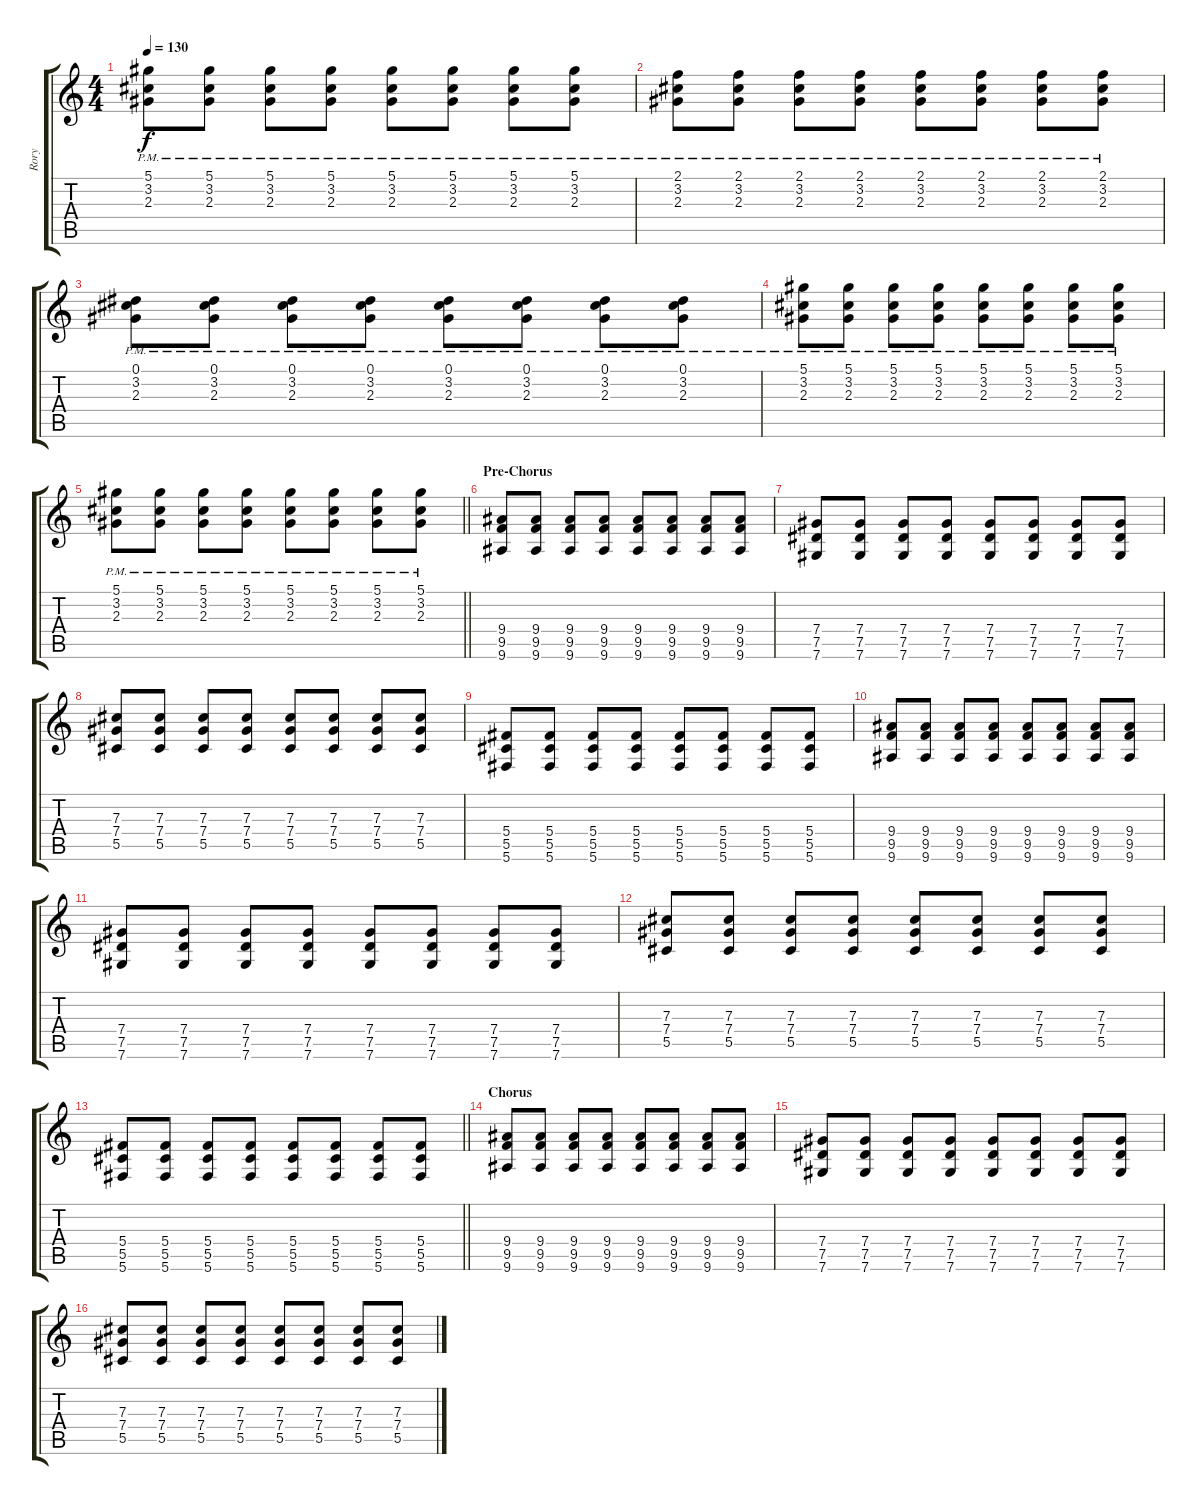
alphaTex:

\track ("Rory" "Rory") {instrument distortionguitar}
\staff {score tabs}
\tuning (Eb4 Bb3 Gb3 Db3 Ab2 Db2) {hide}
\ts (4 4)
\tempo 130
\clef g2
\ks c
(5.1{pm} 3.2{pm} 2.3{pm}).8{dy f} (5.1{pm} 3.2{pm} 2.3{pm}).8 (5.1{pm} 3.2{pm} 2.3{pm}).8 (5.1{pm} 3.2{pm} 2.3{pm}).8 (5.1{pm} 3.2{pm} 2.3{pm}).8 (5.1{pm} 3.2{pm} 2.3{pm}).8 (5.1{pm} 3.2{pm} 2.3{pm}).8 (5.1{pm} 3.2{pm} 2.3{pm}).8 |
(2.1{pm} 3.2{pm} 2.3{pm}).8 (2.1{pm} 3.2{pm} 2.3{pm}).8 (2.1{pm} 3.2{pm} 2.3{pm}).8 (2.1{pm} 3.2{pm} 2.3{pm}).8 (2.1{pm} 3.2{pm} 2.3{pm}).8 (2.1{pm} 3.2{pm} 2.3{pm}).8 (2.1{pm} 3.2{pm} 2.3{pm}).8 (2.1{pm} 3.2{pm} 2.3{pm}).8 |
(0.1{pm} 3.2{pm} 2.3{pm}).8 (0.1{pm} 3.2{pm} 2.3{pm}).8 (0.1{pm} 3.2{pm} 2.3{pm}).8 (0.1{pm} 3.2{pm} 2.3{pm}).8 (0.1{pm} 3.2{pm} 2.3{pm}).8 (0.1{pm} 3.2{pm} 2.3{pm}).8 (0.1{pm} 3.2{pm} 2.3{pm}).8 (0.1{pm} 3.2{pm} 2.3{pm}).8 |
(5.1{pm} 3.2{pm} 2.3{pm}).8 (5.1{pm} 3.2{pm} 2.3{pm}).8 (5.1{pm} 3.2{pm} 2.3{pm}).8 (5.1{pm} 3.2{pm} 2.3{pm}).8 (5.1{pm} 3.2{pm} 2.3{pm}).8 (5.1{pm} 3.2{pm} 2.3{pm}).8 (5.1{pm} 3.2{pm} 2.3{pm}).8 (5.1{pm} 3.2{pm} 2.3{pm}).8 |
\barLineRight lightlight
(5.1{pm} 3.2{pm} 2.3{pm}).8 (5.1{pm} 3.2{pm} 2.3{pm}).8 (5.1{pm} 3.2{pm} 2.3{pm}).8 (5.1{pm} 3.2{pm} 2.3{pm}).8 (5.1{pm} 3.2{pm} 2.3{pm}).8 (5.1{pm} 3.2{pm} 2.3{pm}).8 (5.1{pm} 3.2{pm} 2.3{pm}).8 (5.1{pm} 3.2{pm} 2.3{pm}).8 |
\section ("" "Pre-Chorus")
(9.4 9.5 9.6).8{instrument distortionguitar} (9.4 9.5 9.6).8 (9.4 9.5 9.6).8 (9.4 9.5 9.6).8 (9.4 9.5 9.6).8 (9.4 9.5 9.6).8 (9.4 9.5 9.6).8 (9.4 9.5 9.6).8 |
(7.4 7.5 7.6).8 (7.4 7.5 7.6).8 (7.4 7.5 7.6).8 (7.4 7.5 7.6).8 (7.4 7.5 7.6).8 (7.4 7.5 7.6).8 (7.4 7.5 7.6).8 (7.4 7.5 7.6).8 |
(7.3 7.4 5.5).8 (7.3 7.4 5.5).8 (7.3 7.4 5.5).8 (7.3 7.4 5.5).8 (7.3 7.4 5.5).8 (7.3 7.4 5.5).8 (7.3 7.4 5.5).8 (7.3 7.4 5.5).8 |
(5.4 5.5 5.6).8 (5.4 5.5 5.6).8 (5.4 5.5 5.6).8 (5.4 5.5 5.6).8 (5.4 5.5 5.6).8 (5.4 5.5 5.6).8 (5.4 5.5 5.6).8 (5.4 5.5 5.6).8 |
(9.4 9.5 9.6).8 (9.4 9.5 9.6).8 (9.4 9.5 9.6).8 (9.4 9.5 9.6).8 (9.4 9.5 9.6).8 (9.4 9.5 9.6).8 (9.4 9.5 9.6).8 (9.4 9.5 9.6).8 |
(7.4 7.5 7.6).8 (7.4 7.5 7.6).8 (7.4 7.5 7.6).8 (7.4 7.5 7.6).8 (7.4 7.5 7.6).8 (7.4 7.5 7.6).8 (7.4 7.5 7.6).8 (7.4 7.5 7.6).8 |
(7.3 7.4 5.5).8 (7.3 7.4 5.5).8 (7.3 7.4 5.5).8 (7.3 7.4 5.5).8 (7.3 7.4 5.5).8 (7.3 7.4 5.5).8 (7.3 7.4 5.5).8 (7.3 7.4 5.5).8 |
\barLineRight lightlight
(5.4 5.5 5.6).8 (5.4 5.5 5.6).8 (5.4 5.5 5.6).8 (5.4 5.5 5.6).8 (5.4 5.5 5.6).8 (5.4 5.5 5.6).8 (5.4 5.5 5.6).8 (5.4 5.5 5.6).8 |
\section ("" "Chorus")
(9.4 9.5 9.6).8 (9.4 9.5 9.6).8 (9.4 9.5 9.6).8 (9.4 9.5 9.6).8 (9.4 9.5 9.6).8 (9.4 9.5 9.6).8 (9.4 9.5 9.6).8 (9.4 9.5 9.6).8 |
(7.4 7.5 7.6).8 (7.4 7.5 7.6).8 (7.4 7.5 7.6).8 (7.4 7.5 7.6).8 (7.4 7.5 7.6).8 (7.4 7.5 7.6).8 (7.4 7.5 7.6).8 (7.4 7.5 7.6).8 |
(7.3 7.4 5.5).8 (7.3 7.4 5.5).8 (7.3 7.4 5.5).8 (7.3 7.4 5.5).8 (7.3 7.4 5.5).8 (7.3 7.4 5.5).8 (7.3 7.4 5.5).8 (7.3 7.4 5.5).8
